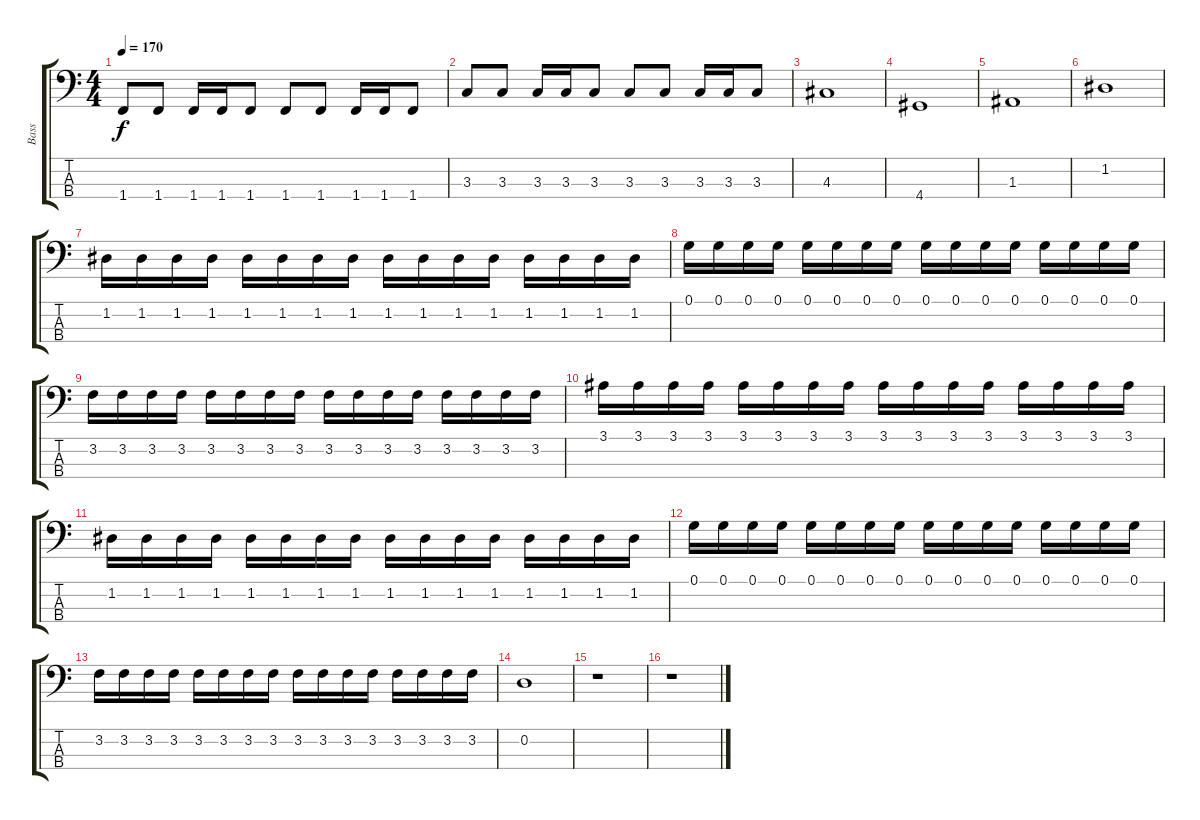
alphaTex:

\track ("Bass" "Bass") {instrument electricbassfinger}
\staff {score tabs}
\tuning (G2 D2 A1 E1) {hide}
\ts (4 4)
\tempo 170
\clef f4
\ks c
1.4.8{dy f} 1.4.8 1.4.16 1.4.16 1.4.8 1.4.8 1.4.8 1.4.16 1.4.16 1.4.8 |
3.3.8 3.3.8 3.3.16 3.3.16 3.3.8 3.3.8 3.3.8 3.3.16 3.3.16 3.3.8 |
4.3.1 |
4.4.1 |
1.3.1 |
1.2.1 |
1.2.16 1.2.16 1.2.16 1.2.16 1.2.16 1.2.16 1.2.16 1.2.16 1.2.16 1.2.16 1.2.16 1.2.16 1.2.16 1.2.16 1.2.16 1.2.16 |
0.1.16 0.1.16 0.1.16 0.1.16 0.1.16 0.1.16 0.1.16 0.1.16 0.1.16 0.1.16 0.1.16 0.1.16 0.1.16 0.1.16 0.1.16 0.1.16 |
3.2.16 3.2.16 3.2.16 3.2.16 3.2.16 3.2.16 3.2.16 3.2.16 3.2.16 3.2.16 3.2.16 3.2.16 3.2.16 3.2.16 3.2.16 3.2.16 |
3.1.16 3.1.16 3.1.16 3.1.16 3.1.16 3.1.16 3.1.16 3.1.16 3.1.16 3.1.16 3.1.16 3.1.16 3.1.16 3.1.16 3.1.16 3.1.16 |
1.2.16 1.2.16 1.2.16 1.2.16 1.2.16 1.2.16 1.2.16 1.2.16 1.2.16 1.2.16 1.2.16 1.2.16 1.2.16 1.2.16 1.2.16 1.2.16 |
0.1.16 0.1.16 0.1.16 0.1.16 0.1.16 0.1.16 0.1.16 0.1.16 0.1.16 0.1.16 0.1.16 0.1.16 0.1.16 0.1.16 0.1.16 0.1.16 |
3.2.16 3.2.16 3.2.16 3.2.16 3.2.16 3.2.16 3.2.16 3.2.16 3.2.16 3.2.16 3.2.16 3.2.16 3.2.16 3.2.16 3.2.16 3.2.16 |
0.2.1 |
r.1 |
r.1
